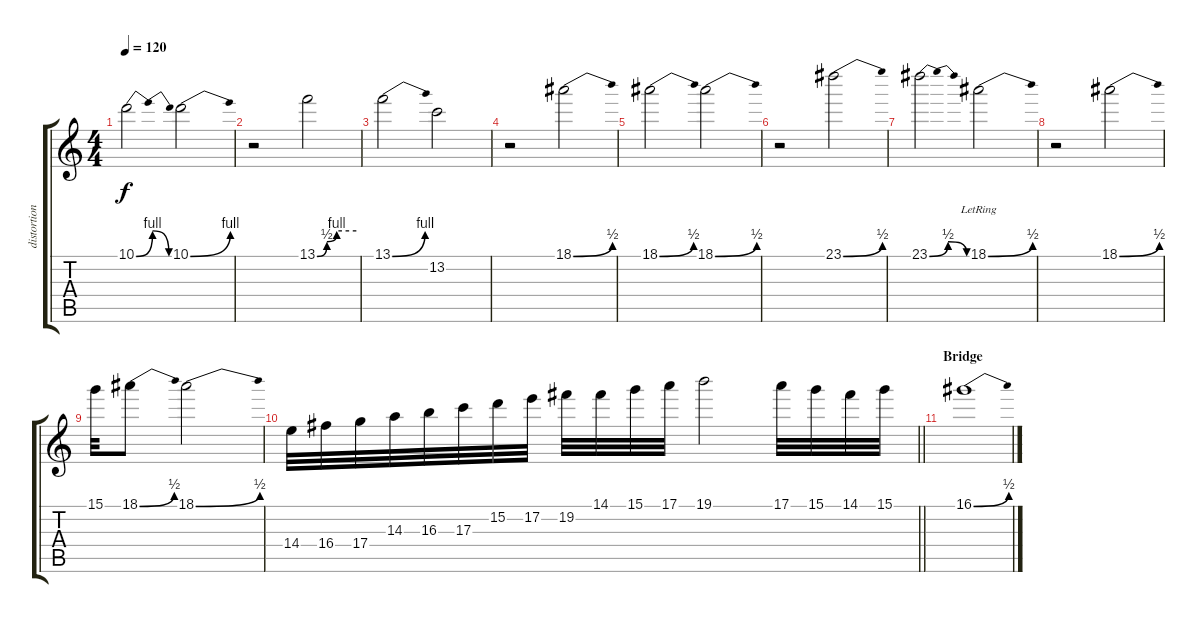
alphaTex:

\track ("distortion" "distortion") {instrument distortionguitar}
\staff {score tabs}
\tuning (E4 B3 G3 D3 A2 E2) {hide}
\ts (4 4)
\tempo 120
\clef g2
\ks c
10.1{be (bendrelease 0 0 15 4 55 4 60 0)}.2{dy f} 10.1{be (bend 0 0 60 4)}.2 |
r.2 13.1{be (custom 0 0 15 2 30 4 60 4)}.2 |
13.1{be (bend 0 0 60 4)}.2 13.2.2 |
r.2 18.1{be (bend 0 0 60 2)}.2 |
18.1{be (bend 0 0 60 2)}.2 18.1{be (bend 0 0 60 2)}.2 |
r.2 23.1{be (bend 0 0 60 2)}.2 |
23.1{be (bendrelease 0 0 15 2 41 2 60 0)}.2 18.1{be (bend 0 0 60 2) lr}.2 |
r.2 18.1{be (bend 0 0 60 2)}.2 |
15.1.32 18.1{be (bend 0 0 60 2)}.8 18.1{be (bend 0 0 60 2)}.2 |
\barLineRight lightlight
14.4.32 16.4.32 17.4.32 14.3.32 16.3.32 17.3.32 15.2.32 17.2.32 19.2.32 14.1.32 15.1.32 17.1.32 19.1.2 17.1.32 15.1.32 14.1.32 15.1.32 |
\section ("" "Bridge")
16.1{be (bend 0 0 60 2)}.1
